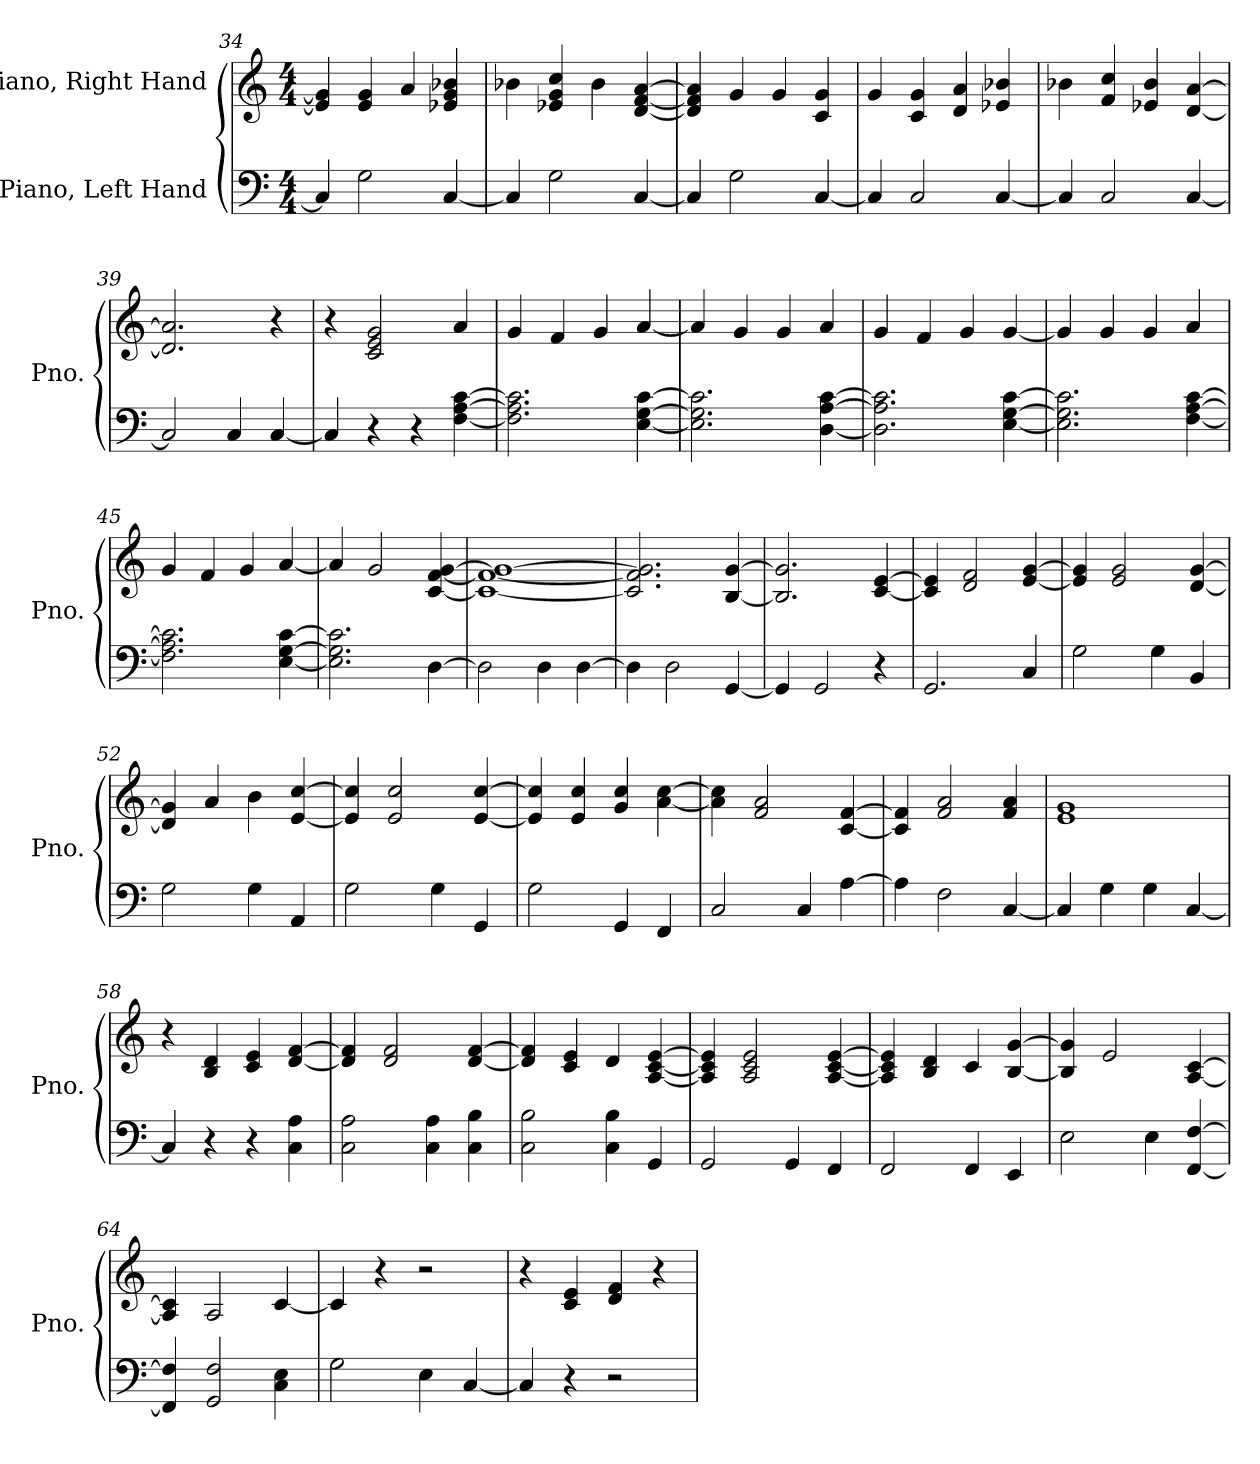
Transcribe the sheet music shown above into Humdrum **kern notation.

**kern	**kern
*part2	*part1
*staff2	*staff1
*I"Piano, Left Hand	*I"Piano, Right Hand
*I'Pno.	*I'Pno.
*clefF4	*clefG2
*k[]	*k[]
*M4/4	*M4/4
=34	=34
4C/]	4e/] 4g/]
2G\	4e/ 4g/
.	4a/
[4C/	4e-X/ 4g/ 4b-X/
=35	=35
4C/]	4b-X\
2G\	4e-X/ 4g/ 4cc/
.	4b-\
[4C/	[4d/ [4f/ [4a/
=36	=36
4C/]	4d/] 4f/] 4a/]
2G\	4g/
.	4g/
[4C/	4c/ 4g/
=37	=37
4C/]	4g/
2C/	4c/ 4g/
.	4d/ 4a/
[4C/	4e-X/ 4b-X/
=38	=38
4C/]	4b-X\
2C/	4f/ 4cc/
.	4e-X/ 4b-/
[4C/	[4d/ [4a/
=39	=39
2C/]	2.d/] 2.a/]
4C/	.
[4C/	4r
!!LO:LB:g=z
=40	=40
4C/]	4r
4r	2c/ 2e/ 2g/
4r	.
[4F\ [4A\ [4c\	4a/
=41	=41
2.F\] 2.A\] 2.c\]	4g/
.	4f/
.	4g/
[4E\ [4G\ [4c\	[4a/
=42	=42
2.E\] 2.G\] 2.c\]	4a/]
.	4g/
.	4g/
[4D\ [4A\ [4c\	4a/
=43	=43
2.D\] 2.A\] 2.c\]	4g/
.	4f/
.	4g/
[4E\ [4G\ [4c\	[4g/
=44	=44
2.E\] 2.G\] 2.c\]	4g/]
.	4g/
.	4g/
[4F\ [4A\ [4c\	4a/
=45	=45
2.F\] 2.A\] 2.c\]	4g/
.	4f/
.	4g/
[4E\ [4G\ [4c\	[4a/
=46	=46
2.E\] 2.G\] 2.c\]	4a/]
.	2g/
[4D\	[4c/ [4f/ [4g/
=47	=47
2D\]	1c_ 1f_ 1g_
4D\	.
[4D\	.
=48	=48
4D\]	2.c/] 2.f/] 2.g/]
2D\	.
[4GG/	[4B/ [4g/
!!LO:PB:g=z
=49	=49
4GG/]	2.B/] 2.g/]
2GG/	.
4r	[4c/ [4e/
=50	=50
2.GG/	4c/] 4e/]
.	2d/ 2f/
4C/	[4e/ [4g/
=51	=51
2G\	4e/] 4g/]
.	2e/ 2g/
4G\	.
4BB/	[4d/ [4g/
=52	=52
2G\	4d/] 4g/]
.	4a/
4G\	4b\
4AA/	[4e/ [4cc/
=53	=53
2G\	4e/] 4cc/]
.	2e/ 2cc/
4G\	.
4GG/	[4e/ [4cc/
=54	=54
2G\	4e/] 4cc/]
.	4e/ 4cc/
4GG/	4g/ 4cc/
4FF/	[4a\ [4cc\
=55	=55
2C/	4a\] 4cc\]
.	2f/ 2a/
4C/	.
[4A\	[4c/ [4f/
=56	=56
4A\]	4c/] 4f/]
2F\	2f/ 2a/
[4C/	4f/ 4a/
=57	=57
4C/]	1e 1g
4G\	.
4G\	.
[4C/	.
!!LO:LB:g=z
=58	=58
4C/]	4r
4r	4B/ 4d/
4r	4c/ 4e/
4C\ 4A\	[4d/ [4f/
=59	=59
2C\ 2A\	4d/] 4f/]
.	2d/ 2f/
4C\ 4A\	.
4C\ 4B\	[4d/ [4f/
=60	=60
2C\ 2B\	4d/] 4f/]
.	4c/ 4e/
4C\ 4B\	4d/
4GG/	[4A/ [4c/ [4e/
=61	=61
2GG/	4A/] 4c/] 4e/]
.	2A/ 2c/ 2e/
4GG/	.
4FF/	[4A/ [4c/ [4e/
=62	=62
2FF/	4A/] 4c/] 4e/]
.	4B/ 4d/
4FF/	4c/
4EE/	[4B/ [4g/
=63	=63
2E\	4B/] 4g/]
.	2e/
4E\	.
[4FF/ [4F/	[4A/ [4c/
=64	=64
4FF/] 4F/]	4A/] 4c/]
2GG/ 2F/	2A/
4C\ 4E\	[4c/
=65	=65
2G\	4c/]
.	4r
4E\	2r
[4C/	.
!!LO:LB:g=z
=66	=66
4C/]	4r
4r	4c/ 4e/
2r	4d/ 4f/
.	4r
=	=
*-	*-
